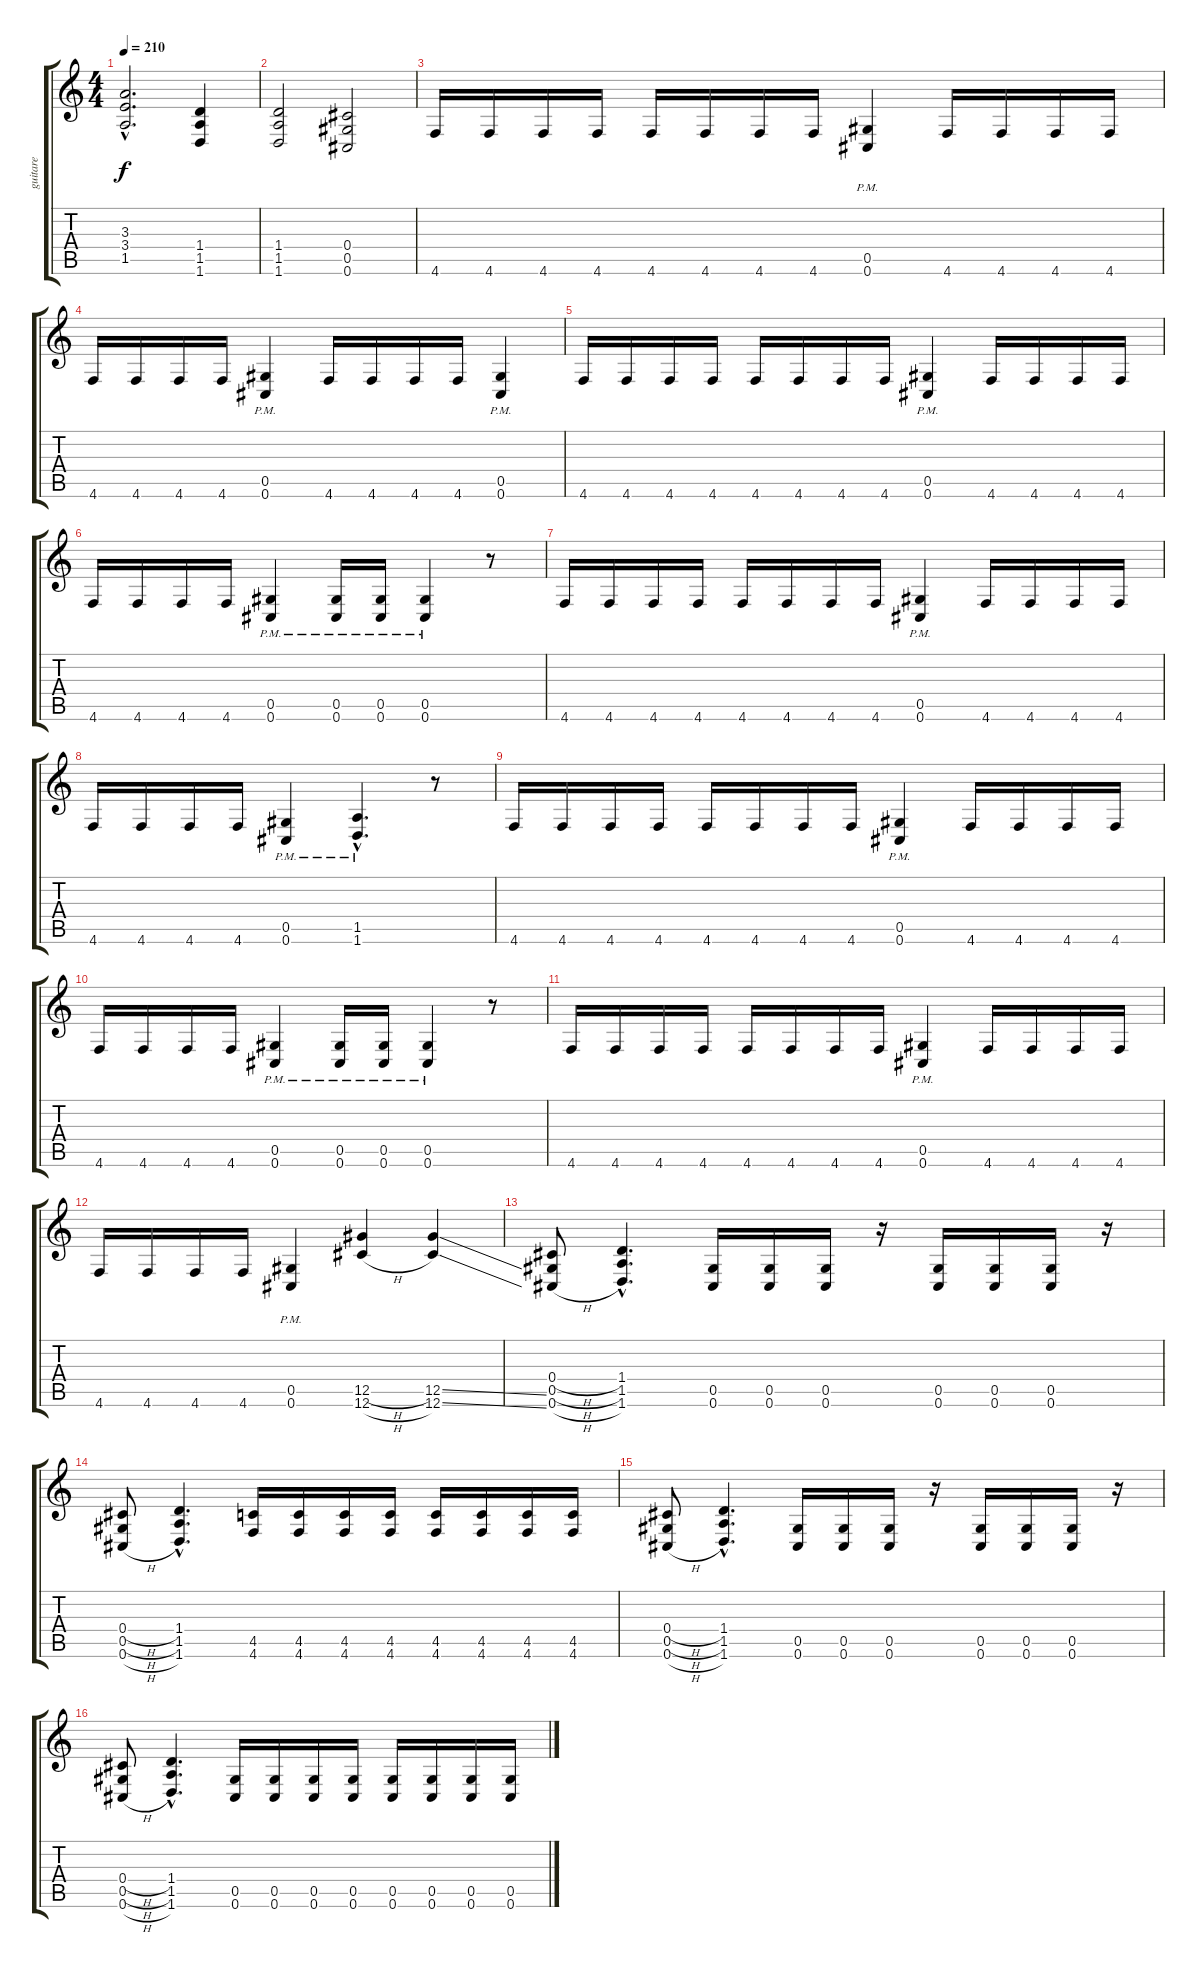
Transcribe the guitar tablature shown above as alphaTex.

\track ("guitare" "guitare") {instrument distortionguitar}
\staff {score tabs}
\tuning (Eb4 Bb3 Gb3 Db3 Ab2 Db2) {hide}
\ts (4 4)
\tempo 210
\clef g2
\ks c
(3.3{hac} 3.4{hac} 1.5{hac}).2{d dy f} (1.4 1.5 1.6).4 |
(1.4 1.5 1.6).2 (0.4 0.5 0.6).2 |
4.6.16 4.6.16 4.6.16 4.6.16 4.6.16 4.6.16 4.6.16 4.6.16 (0.5{pm} 0.6{pm}).4 4.6.16 4.6.16 4.6.16 4.6.16 |
4.6.16 4.6.16 4.6.16 4.6.16 (0.5{pm} 0.6{pm}).4 4.6.16 4.6.16 4.6.16 4.6.16 (0.5{pm} 0.6{pm}).4 |
4.6.16 4.6.16 4.6.16 4.6.16 4.6.16 4.6.16 4.6.16 4.6.16 (0.5{pm} 0.6{pm}).4 4.6.16 4.6.16 4.6.16 4.6.16 |
4.6.16 4.6.16 4.6.16 4.6.16 (0.5{pm} 0.6{pm}).4 (0.5{pm} 0.6{pm}).16 (0.5{pm} 0.6{pm}).16 (0.5{pm} 0.6{pm}).4 r.8 |
4.6.16 4.6.16 4.6.16 4.6.16 4.6.16 4.6.16 4.6.16 4.6.16 (0.5{pm} 0.6{pm}).4 4.6.16 4.6.16 4.6.16 4.6.16 |
4.6.16 4.6.16 4.6.16 4.6.16 (0.5{pm} 0.6{pm}).4 (1.5{hac pm} 1.6{hac}).4{d} r.8 |
4.6.16 4.6.16 4.6.16 4.6.16 4.6.16 4.6.16 4.6.16 4.6.16 (0.5{pm} 0.6{pm}).4 4.6.16 4.6.16 4.6.16 4.6.16 |
4.6.16 4.6.16 4.6.16 4.6.16 (0.5{pm} 0.6{pm}).4 (0.5{pm} 0.6{pm}).16 (0.5{pm} 0.6{pm}).16 (0.5{pm} 0.6{pm}).4 r.8 |
4.6.16 4.6.16 4.6.16 4.6.16 4.6.16 4.6.16 4.6.16 4.6.16 (0.5{pm} 0.6{pm}).4 4.6.16 4.6.16 4.6.16 4.6.16 |
4.6.16 4.6.16 4.6.16 4.6.16 (0.5{pm} 0.6{pm}).4 (12.5{h} 12.6{h}).4 (12.5{ss} 12.6{ss}).4 |
(0.4{h} 0.5{h} 0.6{h}).8 (1.4{hac} 1.5{hac} 1.6{hac}).4{d} (0.5 0.6).16 (0.5 0.6).16 (0.5 0.6).16 r.16 (0.5 0.6).16 (0.5 0.6).16 (0.5 0.6).16 r.16 |
(0.4{h} 0.5{h} 0.6{h}).8 (1.4{hac} 1.5{hac} 1.6{hac}).4{d} (4.5 4.6).16 (4.5 4.6).16 (4.5 4.6).16 (4.5 4.6).16 (4.5 4.6).16 (4.5 4.6).16 (4.5 4.6).16 (4.5 4.6).16 |
(0.4{h} 0.5{h} 0.6{h}).8 (1.4{hac} 1.5{hac} 1.6{hac}).4{d} (0.5 0.6).16 (0.5 0.6).16 (0.5 0.6).16 r.16 (0.5 0.6).16 (0.5 0.6).16 (0.5 0.6).16 r.16 |
(0.4{h} 0.5{h} 0.6{h}).8 (1.4{hac} 1.5{hac} 1.6{hac}).4{d} (0.5 0.6).16 (0.5 0.6).16 (0.5 0.6).16 (0.5 0.6).16 (0.5 0.6).16 (0.5 0.6).16 (0.5 0.6).16 (0.5 0.6).16
